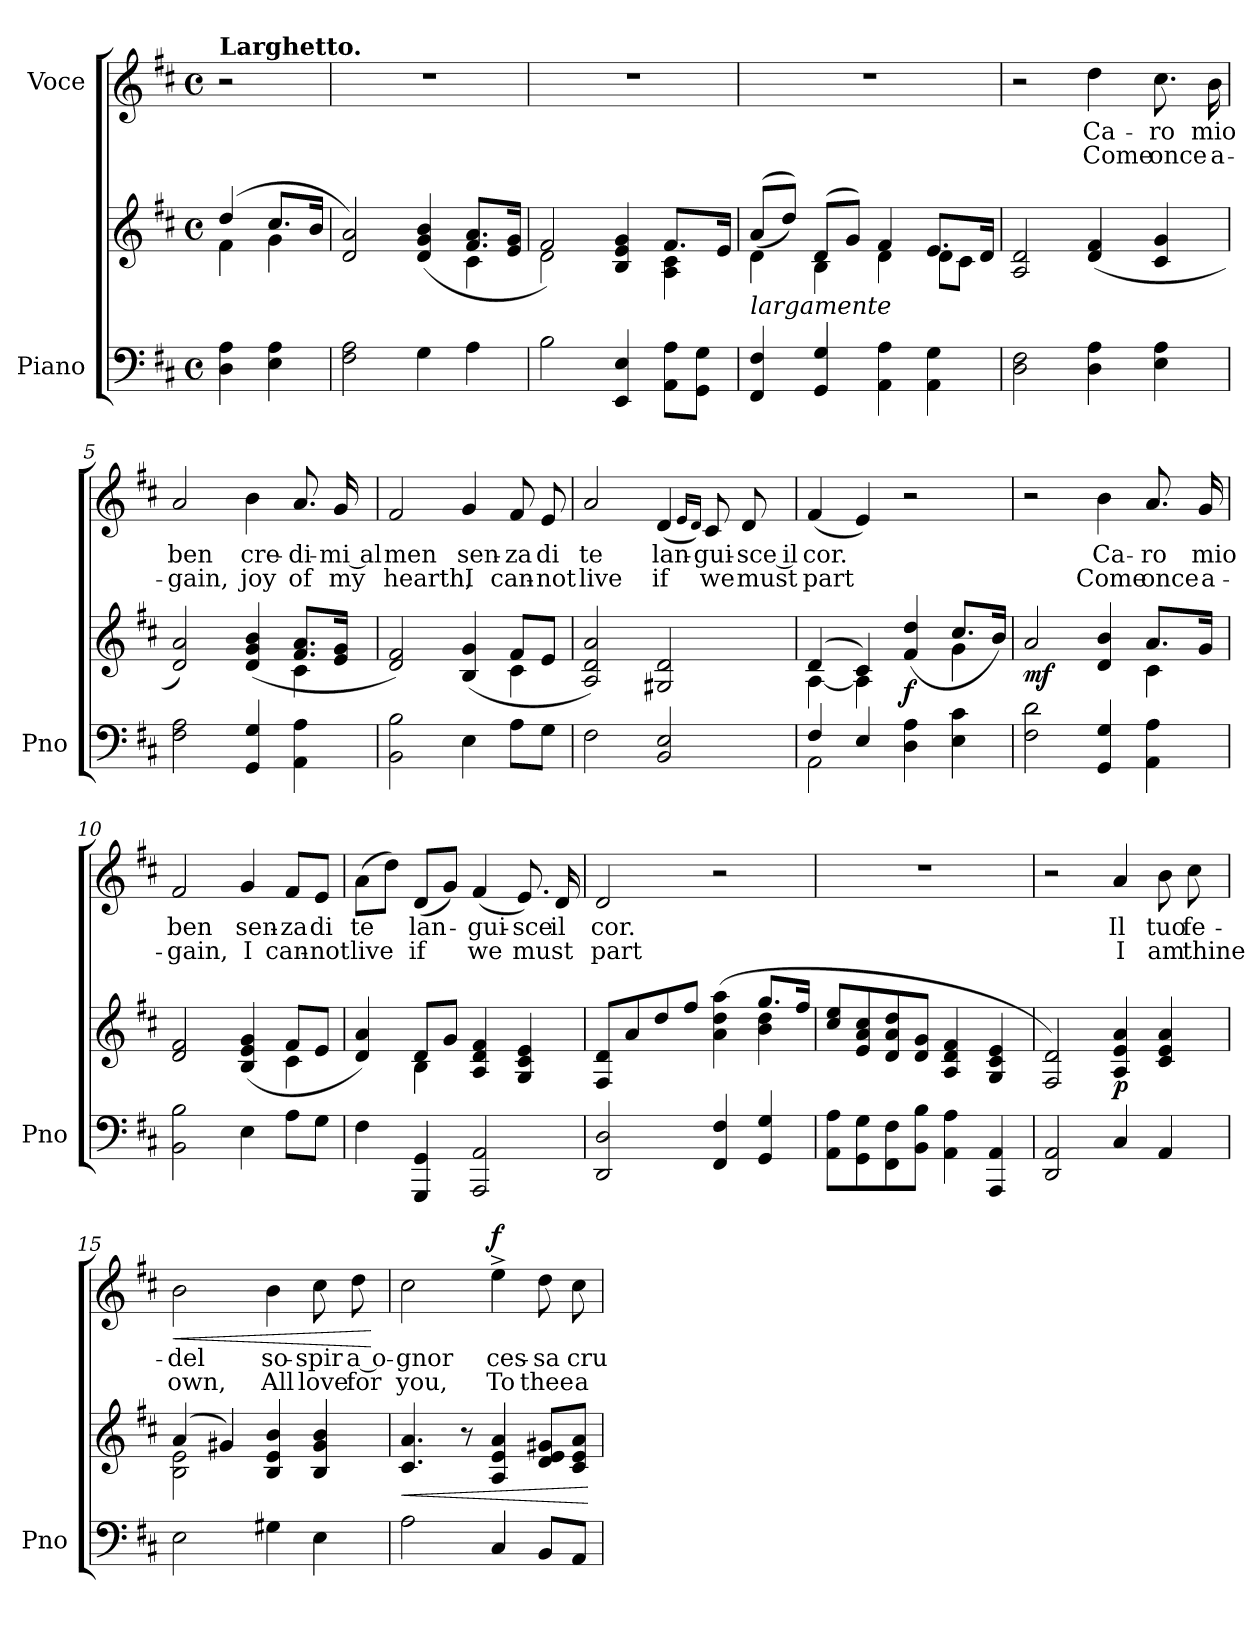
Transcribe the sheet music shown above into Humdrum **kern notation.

**kern	**kern	**dynam	**kern	**text	**text	**dynam
*part2	*part2	*part2	*part1	*part1	*part1	*part1
*staff3	*staff2	*staff2/3	*staff1	*staff1	*staff1	*staff1
*I"Piano	*	*	*I"Voce	*	*	*
*I'Pno	*	*	*	*	*	*
*clefF4	*clefG2	*	*clefG2	*	*	*
*k[f#c#]	*k[f#c#]	*	*k[f#c#]	*	*	*
*M4/4	*M4/4	*	*M4/4	*	*	*
*met(c)	*met(c)	*	*met(c)	*	*	*
=	=	=	=	=	=	=
*	*^	*	*	*	*	*
!	!	!	!	!LO:TX:a:B:t=Larghetto.	!	!	!
4D\ 4A\	(>4dd/	4f#\	.	2r	.	.	.
4E\ 4A\	8.cc#/L	4g\	.	.	.	.	.
.	16b/Jk	.	.	.	.	.	.
=1	=1	=1	=1	=1	=1	=1	=1
2F#\ 2A\	2d/ 2a/)	2.ryy	.	1r	.	.	.
4G\	(>4d/ 4g/ 4b/	.	.	.	.	.	.
4A\	8.f#/ 8.a/L	4c#\	.	.	.	.	.
.	16e/ 16g/Jk	.	.	.	.	.	.
=2	=2	=2	=2	=2	=2	=2	=2
2B\	2f#/)	2d\	.	1r	.	.	.
4EE/ 4E/	4B/ 4e/ 4g/	4ryy	.	.	.	.	.
8AA\ 8A\L	8.f#/L	4A\ 4c#\	.	.	.	.	.
8GG\ 8G\J	.	.	.	.	.	.	.
.	16e/Jk	.	.	.	.	.	.
=3	=3	=3	=3	=3	=3	=3	=3
!LO:TX:a:i:t=largamente	!	!	!	!	!	!	!
4FF#/ 4F#/	(>(>8a/L	4d\	.	1r	.	.	.
.	8dd/J))	.	.	.	.	.	.
4GG/ 4G/	(>8d/L	4B\	.	.	.	.	.
.	8g/J)	.	.	.	.	.	.
4AA\ 4A\	4f#/	4d\	.	.	.	.	.
4AA\ 4G\	8.e/L	8d\L	.	.	.	.	.
.	.	8c#\J	.	.	.	.	.
.	16d/Jk	.	.	.	.	.	.
*	*v	*v	*	*	*	*	*
!!LO:LB:g=z
=4	=4	=4	=4	=4	=4	=4
2D\ 2F#\	2A/ 2d/	.	2r	.	.	.
!	!	!	!	!LO:LY:b	!LO:LY:b	!
4D\ 4A\	(<4d/ 4f#/	.	4dd\	-Ca-	Come	.
!	!	!	!	!LO:LY:b	!LO:LY:b	!
4E\ 4A\	4c#/ 4g/	.	8.cc#\	ro	once	.
!	!	!	!	!LO:LY:b	!LO:LY:b	!
.	.	.	16b\	mio	a-	.
=5	=5	=5	=5	=5	=5	=5
*	*^	*	*	*	*	*
!	!	!	!	!	!LO:LY:b	!LO:LY:b	!
2F#\ 2A\	2d/ 2a/)	2.ryy	.	2a/	ben	gain,	.
!	!	!	!	!	!LO:LY:b	!LO:LY:b	!
4GG/ 4G/	(<4d/ 4g/ 4b/	.	.	4b\	cre-	joy	.
!	!	!	!	!	!LO:LY:b	!LO:LY:b	!
4AA\ 4A\	8.f#/ 8.a/L	4c#\	.	8.a/	di-	of	.
!	!	!	!	!	!LO:LY:b	!LO:LY:b	!
.	16e/ 16g/Jk	.	.	16g/	mi al	my	.
=6	=6	=6	=6	=6	=6	=6	=6
!	!	!	!	!	!LO:LY:b	!LO:LY:b	!
2BB\ 2B\	2d/ 2f#/)	2.ryy	.	2f#/	men	hearth,	.
!	!	!	!	!	!LO:LY:b	!LO:LY:b	!
4E\	(<4B/ 4g/	.	.	4g/	sen-	I	.
!	!	!	!	!	!LO:LY:b	!LO:LY:b	!
8A\L	8f#/L	4c#\	.	8f#/	za	can-	.
!	!	!	!	!	!LO:LY:b	!LO:LY:b	!
8G\J	8e/J	.	.	8e/	di	not	.
*	*v	*v	*	*	*	*	*
=7	=7	=7	=7	=7	=7	=7
!	!	!	!	!LO:LY:b	!LO:LY:b	!
2F#\	2A/ 2d/ 2a/)	.	2a/	te	live	.
!	!	!	!	!LO:LY:b	!LO:LY:b	!
2BB/ 2E/	2G#X/ 2d/	.	(<4d/	lan-	if	.
.	.	.	16qe/LL	.	.	.
.	.	.	16qd/JJ)	.	.	.
!	!	!	!	!LO:LY:b	!LO:LY:b	!
.	.	.	8c#/	gui-	we	.
!	!	!	!	!LO:LY:b	!LO:LY:b	!
.	.	.	8d/	sce il	must	.
!!LO:LB:g=z
=8	=8	=8	=8	=8	=8	=8
*^	*^	*	*	*	*	*
!	!	!	!	!	!	!LO:LY:b	!LO:LY:b	!
4F#/	2AA\	(>4d/	[4A\	.	(<4f#/	cor.	part	.
4E/	.	4c#/)	4A\]	.	4e/)	.	.	.
!	!	!	!	!LO:DY:b	!	!	!	!
4D\ 4A\	2ryy	(>4f#/ 4dd/	4ryy	f	2r	.	.	.
4E\ 4c#\	.	8.cc#/L	4g\	.	.	.	.	.
.	.	16b/Jk)	.	.	.	.	.	.
*v	*v	*	*	*	*	*	*	*
=9	=9	=9	=9	=9	=9	=9	=9
!	!	!	!LO:DY:b	!	!	!	!
2F#\ 2d\	2a/	2.ryy	mf	2r	.	.	.
!	!	!	!	!	!LO:LY:b	!LO:LY:b	!
4GG/ 4G/	4d/ 4b/	.	.	4b\	Ca-	Come	.
!	!	!	!	!	!LO:LY:b	!LO:LY:b	!
4AA\ 4A\	8.a/L	4c#\	.	8.a/	ro	once	.
!	!	!	!	!	!LO:LY:b	!LO:LY:b	!
.	16g/Jk	.	.	16g/	mio	a-	.
=10	=10	=10	=10	=10	=10	=10	=10
!	!	!	!	!	!LO:LY:b	!LO:LY:b	!
2BB\ 2B\	2d/ 2f#/	2.ryy	.	2f#/	ben	gain,	.
!	!	!	!	!	!LO:LY:b	!LO:LY:b	!
4E\	(<4B/ 4e/ 4g/	.	.	4g/	sen-	I	.
!	!	!	!	!	!LO:LY:b	!LO:LY:b	!
8A\L	8f#/L	4c#\	.	8f#/L	za	can-	.
!	!	!	!	!	!LO:LY:b	!LO:LY:b	!
8G\J	8e/J	.	.	8e/J	di	not	.
=11	=11	=11	=11	=11	=11	=11	=11
!	!	!	!	!	!LO:LY:b	!LO:LY:b	!
4F#\	4d/ 4a/)	4ryy	.	(>8a\L	te	live	.
.	.	.	.	8dd\J)	.	.	.
!	!	!	!	!	!LO:LY:b	!LO:LY:b	!
4GGG/ 4GG/	8d/L	4B\	.	(<8d/L	lan-	if	.
.	8g/J	.	.	8g/J)	.	.	.
!	!	!	!	!	!LO:LY:b	!LO:LY:b	!
2AAA/ 2AA/	4A/ 4d/ 4f#/	2ryy	.	(<4f#/	gui-	we	.
!	!	!	!	!	!LO:LY:b	!LO:LY:b	!
.	4G/ 4c#/ 4e/	.	.	8.e/)	sce	must	.
!	!	!	!	!	!LO:LY:b	!	!
.	.	.	.	16d/	il	.	.
!!LO:LB:g=z
=12	=12	=12	=12	=12	=12	=12	=12
!	!	!	!	!	!LO:LY:b	!LO:LY:b	!
2DD/ 2D/	8F#/ 8d/L	2.ryy	.	2d/	cor.	part	.
.	8a/	.	.	.	.	.	.
.	8dd/	.	.	.	.	.	.
.	8ff#/J	.	.	.	.	.	.
4FF#/ 4F#/	(>4a\ 4dd\ 4aa\	.	.	2r	.	.	.
4GG/ 4G/	8.gg/L	4b\ 4dd\	.	.	.	.	.
.	16ff#/Jk	.	.	.	.	.	.
*	*v	*v	*	*	*	*	*
=13	=13	=13	=13	=13	=13	=13
8AA\ 8A\L	8cc#/ 8ee/L	.	1r	.	.	.
8GG\ 8G\	8e/ 8a/ 8cc#/	.	.	.	.	.
8FF#\ 8F#\	8d/ 8a/ 8dd/	.	.	.	.	.
8BB\ 8B\J	8d/ 8g/J	.	.	.	.	.
4AA\ 4A\	4A/ 4d/ 4f#/	.	.	.	.	.
4AAA/ 4AA/	4G/ 4c#/ 4e/	.	.	.	.	.
=14	=14	=14	=14	=14	=14	=14
2DD/ 2AA/	2F#/ 2d/)	.	2r	.	.	.
!	!	!LO:DY:b	!	!LO:LY:b	!LO:LY:b	!
4C#/	4A/ 4e/ 4a/	p	4a/	Il	I	.
!	!	!	!	!LO:LY:b	!LO:LY:b	!
4AA/	4c#/ 4e/ 4a/	.	8b\	tuo	am	.
!	!	!	!	!LO:LY:b	!LO:LY:b	!
.	.	.	8cc#\	fe-	thine	.
=15	=15	=15	=15	=15	=15	=15
*	*^	*	*	*	*	*
!	!	!	!	!	!LO:LY:b	!LO:LY:b	!LO:HP:b
2E\	(>4a/	2B\ 2e\	.	2b\	del	own,	<
.	4g#X/)	.	.	.	.	.	.
!	!	!	!	!	!LO:LY:b	!LO:LY:b	!
4G#X\	4B/ 4e/ 4b/	2ryy	.	4b\	so-	All	.
!	!	!	!	!	!LO:LY:b	!LO:LY:b	!
4E\	4B/ 4g#/ 4b/	.	.	8cc#\	spir	love	.
!	!	!	!	!	!LO:LY:b	!LO:LY:b	!
.	.	.	.	8dd\	a o-	for	.
*	*v	*v	*	*	*	*	*
.	.	.	.	.	.	[
!!LO:PB:g=z
=16	=16	=16	=16	=16	=16	=16
!	!	!LO:HP:b	!	!LO:LY:b	!LO:LY:b	!
2A\	4.c#/ 4.a/	<	2cc#\	gnor	you,	.
.	8r	.	.	.	.	.
!	!	!	!	!LO:LY:b	!LO:LY:b	!LO:DY:a
4C#/	4A/ 4e/ 4a/	.	4ee^\	ces-	To	f
!	!	!	!	!LO:LY:b	!LO:LY:b	!
8BB/L	8d/ 8e/ 8g#X/L	.	8dd\	sa	thee	.
!	!	!	!	!LO:LY:b	!LO:LY:b	!
8AA/J	8c#/ 8e/ 8a/J	.	8cc#\	cru-	a-	.
.	.	[	.	.	.	.
=	=	=	=	=	=	=
*-	*-	*-	*-	*-	*-	*-
